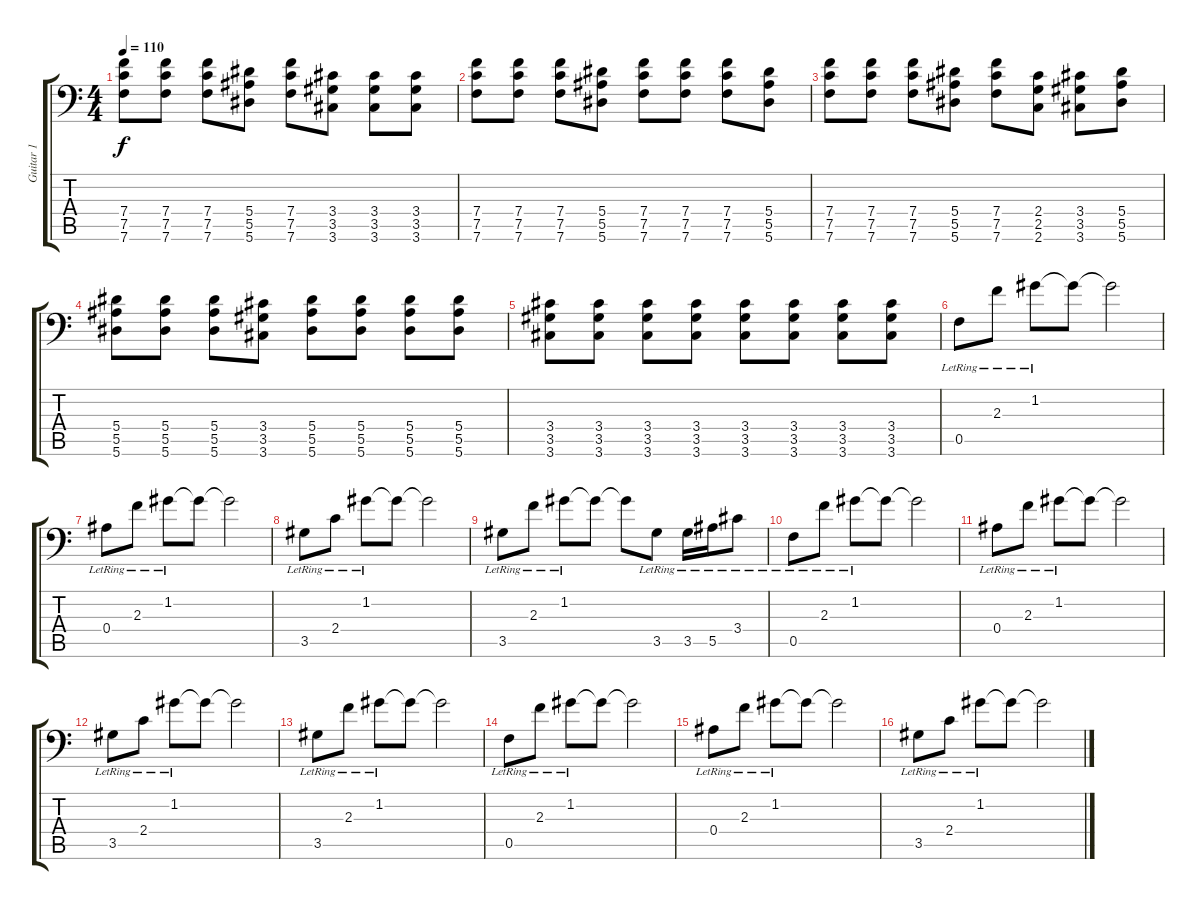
\track ("Guitar 1" "Guitar 1") {instrument acousticguitarsteel}
\staff {score tabs}
\tuning (C4 G3 Eb3 Bb2 F2 Bb1) {hide}
\ts (4 4)
\tempo 110
\clef f4
\ks c
(7.4 7.5 7.6).8{dy f} (7.4 7.5 7.6).8 (7.4 7.5 7.6).8 (5.4 5.5 5.6).8 (7.4 7.5 7.6).8 (3.4 3.5 3.6).8 (3.4 3.5 3.6).8 (3.4 3.5 3.6).8 |
(7.4 7.5 7.6).8 (7.4 7.5 7.6).8 (7.4 7.5 7.6).8 (5.4 5.5 5.6).8 (7.4 7.5 7.6).8 (7.4 7.5 7.6).8 (7.4 7.5 7.6).8 (5.4 5.5 5.6).8 |
(7.4 7.5 7.6).8 (7.4 7.5 7.6).8 (7.4 7.5 7.6).8 (5.4 5.5 5.6).8 (7.4 7.5 7.6).8 (2.4 2.5 2.6).8 (3.4 3.5 3.6).8 (5.4 5.5 5.6).8 |
(5.4 5.5 5.6).8 (5.4 5.5 5.6).8 (5.4 5.5 5.6).8 (3.4 3.5 3.6).8 (5.4 5.5 5.6).8 (5.4 5.5 5.6).8 (5.4 5.5 5.6).8 (5.4 5.5 5.6).8 |
(3.4 3.5 3.6).8 (3.4 3.5 3.6).8 (3.4 3.5 3.6).8 (3.4 3.5 3.6).8 (3.4 3.5 3.6).8 (3.4 3.5 3.6).8 (3.4 3.5 3.6).8 (3.4 3.5 3.6).8 |
0.5{lr}.8{instrument acousticguitarsteel} 2.3{lr}.8 1.2{lr}.8 1.2{t}.8 1.2{t}.2 |
0.4{lr}.8 2.3{lr}.8 1.2{lr}.8 1.2{t}.8 1.2{t}.2 |
3.5{lr}.8 2.4{lr}.8 1.2{lr}.8 1.2{t}.8 1.2{t}.2 |
3.5{lr}.8 2.3{lr}.8 1.2{lr}.8 1.2{t}.8 1.2{t}.8 3.5{lr}.8 3.5{lr}.16 5.5{lr}.16 3.4{lr}.8 |
0.5{lr}.8 2.3{lr}.8 1.2{lr}.8 1.2{t}.8 1.2{t}.2 |
0.4{lr}.8 2.3{lr}.8 1.2{lr}.8 1.2{t}.8 1.2{t}.2 |
3.5{lr}.8 2.4{lr}.8 1.2{lr}.8 1.2{t}.8 1.2{t}.2 |
3.5{lr}.8 2.3{lr}.8 1.2{lr}.8 1.2{t}.8 1.2{t}.2 |
0.5{lr}.8 2.3{lr}.8 1.2{lr}.8 1.2{t}.8 1.2{t}.2 |
0.4{lr}.8 2.3{lr}.8 1.2{lr}.8 1.2{t}.8 1.2{t}.2 |
3.5{lr}.8 2.4{lr}.8 1.2{lr}.8 1.2{t}.8 1.2{t}.2
